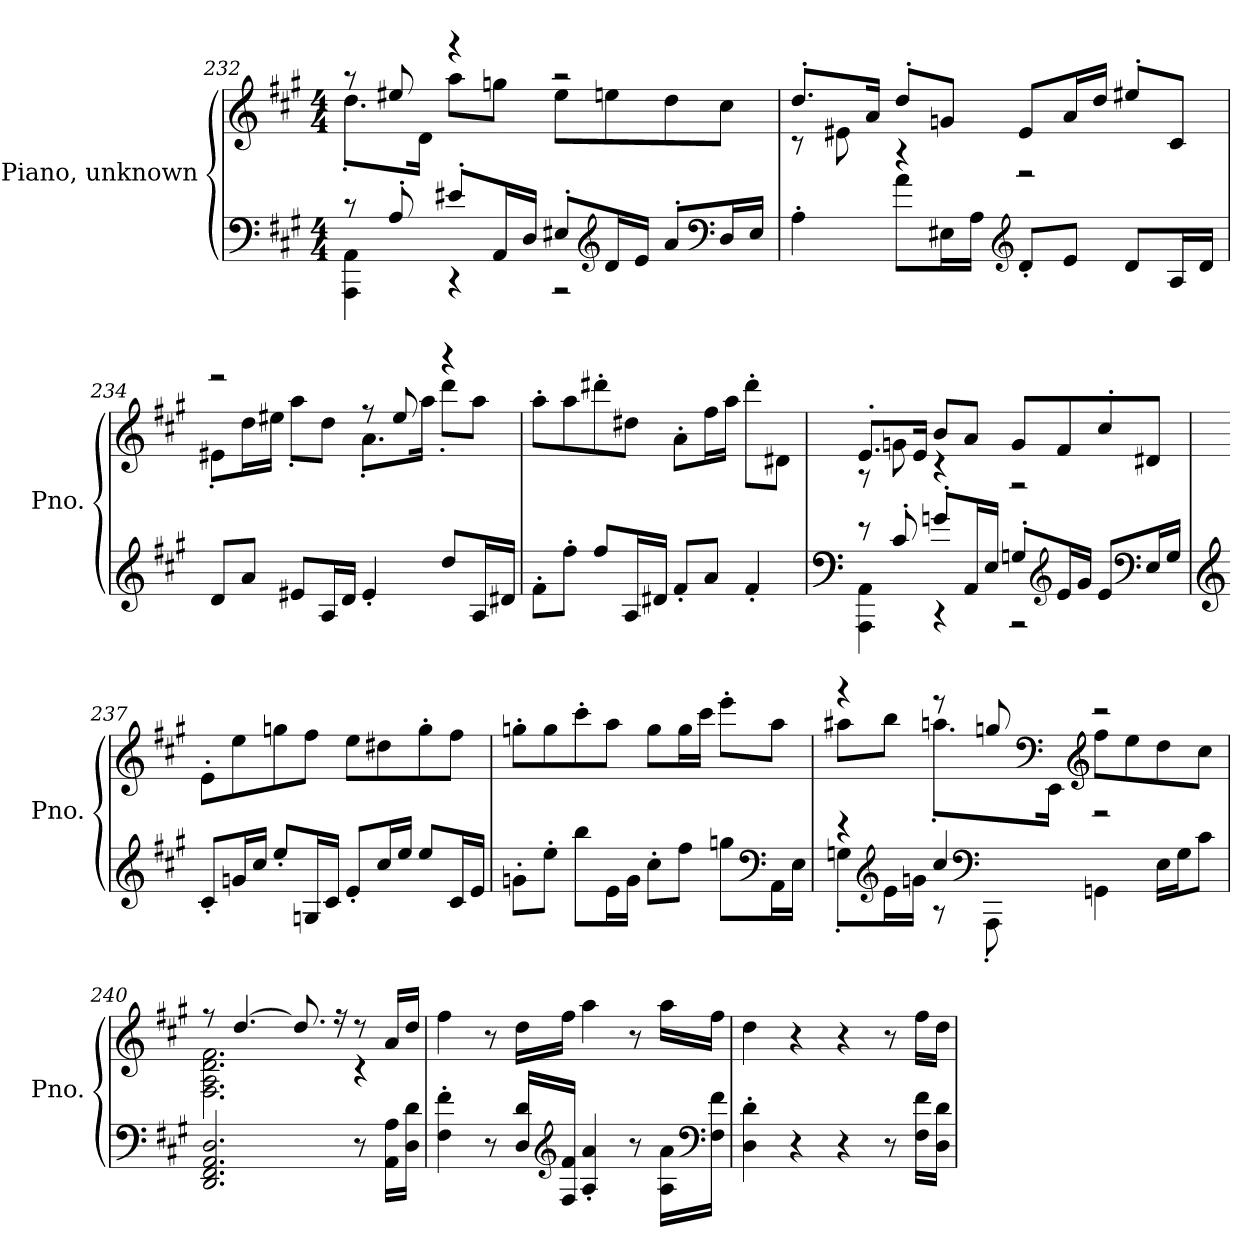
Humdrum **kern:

**kern	**kern
*part1	*part1
*staff2	*staff1
*I"Piano, unknown	*
*I'Pno.	*
*clefF4	*clefG2
*k[f#c#g#]	*k[f#c#g#]
*M4/4	*M4/4
=232	=232
*^	*^
8r	4AAA\ 4AA\	8r	8.dd'\L
8A'/	.	8ee#X/	.
.	.	.	16d\Jk
8e#X'/L	4r	4r	8aa\L
16AA/L	.	.	8ggn\J
16D/JJ	.	.	.
8E#X'/L	2r	2r	8ee#\L
*clefG2	*	*	*
16d/L	.	.	8een\
16e#/JJ	.	.	.
8a'/L	.	.	8dd\
*clefF4	*	*	*
16D/L	.	.	8cc#\J
16E#/JJ	.	.	.
*v	*v	*	*
!!LO:LB:g=z	!!
=233	=233	=233
4A'\	8.dd'/L	8r
.	.	8e#X\
.	16a/Jk	.
8a\L	8dd'/L	4r
16E#X\L	8gn/J	.
16A\JJ	.	.
*clefG2	*	*
8d'/L	8e#/L	2r
8e/J	16a/L	.
.	16dd/JJ	.
8d/L	8ee#X'/L	.
16A/L	8c#/J	.
16d/JJ	.	.
=234	=234	=234
8d/L	2r	8e#X'\L
8a/J	.	16dd\L
.	.	16ee#X\JJ
8e#X/L	.	8aa'\L
16A/L	.	8dd\J
16d/JJ	.	.
4e#'/	8r	8.a'\L
.	8ee#/	.
.	.	16aa\Jk
8dd/L	4r	8ddd'\L
16A/L	.	8aa\J
16d#X/JJ	.	.
*	*v	*v
!!LO:LB:g=z
=235	=235
8f#'\L	8aa'\L
8ff#'\J	8aa\
8ff#/L	8ddd#X'\
16A/L	8dd#X\J
16d#X/JJ	.
8f#'/L	8a'\L
8a/J	16ff#\L
.	16aa\JJ
4f#'/	8ddd#'\L
.	8d#X\J
=236	=236
*clefF4	*
*^	*^
8r	4AAA\ 4AA\	8.e'/L	8r
8c#'/	.	.	8gn\
.	.	16e/Jk	.
8gn'/L	4r	8b/L	4r
16AA/L	.	8a/J	.
16E/JJ	.	.	.
8Gn'/L	2r	8g/L	2r
*clefG2	*	*	*
16e/L	.	8f#/	.
16g/JJ	.	.	.
8e/L	.	8cc#'/	.
*clefF4	*	*	*
16E/L	.	8d#X/J	.
16G/JJ	.	.	.
*v	*v	*	*
*	*v	*v
!!LO:LB:g=z
=237	=237
*clefG2	*
8c#'/L	8e'\L
16gn/L	8ee\
16cc#/JJ	.
8ee'/L	8ggn\
16Gn/L	8ff#\J
16c#/JJ	.
8e'/L	8ee\L
16cc#/L	8dd#X\
16ee/JJ	.
8ee/L	8gg'\
16c#/L	8ff#\J
16e/JJ	.
=238	=238
8gn'\L	8ggn'\L
8ee'\J	8gg\
8bb\L	8ccc#'\
16e\L	8aa\J
16g\JJ	.
8cc#'\L	8gg\L
8ff#\J	16gg\L
.	16ccc#\JJ
8ggn\L	8eee'\L
*clefF4	*
16AA\L	8aa\J
16E\JJ	.
!!LO:LB:g=z
=239	=239
*^	*^
4r	8Gn'\L	4r	8aa#X\L
*clefG2	*	*	*
.	16e\L	.	8bb\J
.	16gn\JJ	.	.
4cc#/	8r	8r	8.aan'\L
*clefF4	*	*	*
.	8AAA'\	8ggn/	.
*	*	*clefF4	*
.	.	.	16EE\Jk
*	*	*clefG2	*
2r	4GGn\	2r	8ff#\L
.	.	.	8ee\
.	16E\LL	.	8dd\
.	16G\J	.	.
.	8c#\J	.	8cc#\J
*v	*v	*	*
=240	=240	=240
2.DD/ 2.FF#/ 2.AA/ 2.D/	8r	2.F#\ 2.A\ 2.d\ 2.f#\
.	[4.dd/	.
.	8.dd/]	.
.	16r	.
8r	8r	4r
16AA\ 16A\LL	16a/LL	.
16D\ 16d\JJ	16dd/JJ	.
*	*v	*v
=241	=241
4F#\' 4f#\'	4ff#\
8r	8r
16D/ 16d/LL	16dd\LL
*clefG2	*
16F#/ 16f#/JJ	16ff#\JJ
4A/' 4a/'	4aa\
8r	8r
16A\ 16a\LL	16aa\LL
*clefF4	*
16F#\ 16f#\JJ	16ff#\JJ
!!LO:PB:g=z
=242	=242
4D\' 4d\'	4dd\
4r	4r
4r	4r
8r	8r
16F#\ 16f#\LL	16ff#\LL
16D\ 16d\JJ	16dd\JJ
=	=
*-	*-
